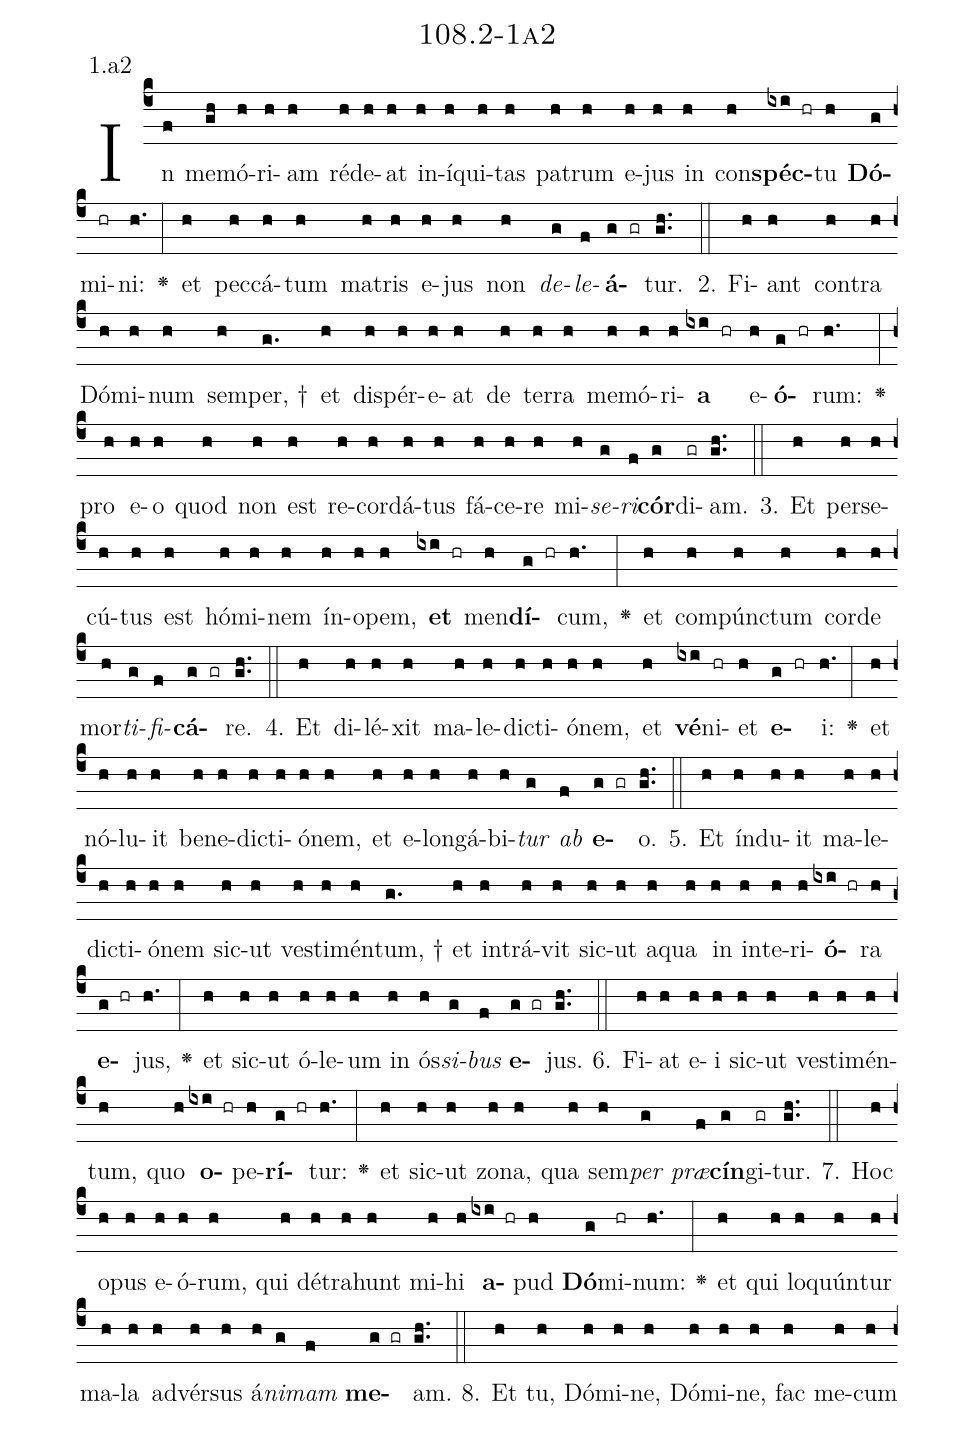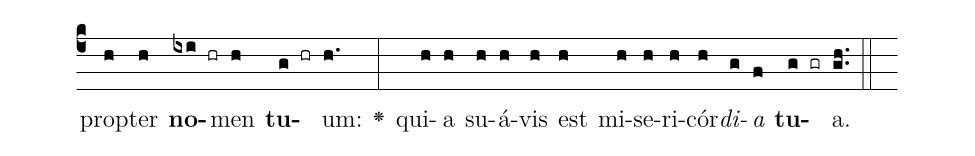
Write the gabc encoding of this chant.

name: 108.2-1a2;
annotation: 1.a2;
%%
(c4)In(f) me(gh)mó(h)ri(h)am(h) réd(h)e(h)at(h) in(h)í(h)qui(h)tas(h) pa(h)trum(h) e(h)jus(h) in(h) con(h)<b>spéc</b>(ixi hr)tu(h) <b>Dó</b>(g)mi(hr)ni:(h.) <v>\greheightstar</v>(:) et(h) pec(h)cá(h)tum(h) ma(h)tris(h) e(h)jus(h) non(h) <i>de</i>(g)<i>le</i>(f)<b>á</b>(g gr)tur.(gh..) (::)
2. Fi(h)ant(h) con(h)tra(h) Dó(h)mi(h)num(h) sem(h)per, †(g.) et(h) dis(h)pér(h)e(h)at(h) de(h) ter(h)ra(h) me(h)mó(h)ri(h)<b>a</b>(ixi hr) e(h)<b>ó</b>(g hr)rum:(h.) <v>\greheightstar</v>(:) pro(h) e(h)o(h) quod(h) non(h) est(h) re(h)cor(h)dá(h)tus(h) fá(h)ce(h)re(h) mi(h)<i>se</i>(g)<i>ri</i>(f)<b>cór</b>(g)di(gr)am.(gh..) (::)
3. Et(h) per(h)se(h)cú(h)tus(h) est(h) hó(h)mi(h)nem(h) ín(h)o(h)pem,(h) <b>et</b>(ixi hr) men(h)<b>dí</b>(g hr)cum,(h.) <v>\greheightstar</v>(:) et(h) com(h)púnc(h)tum(h) cor(h)de(h) mor(h)<i>ti</i>(g)<i>fi</i>(f)<b>cá</b>(g gr)re.(gh..) (::)
4. Et(h) di(h)lé(h)xit(h) ma(h)le(h)dic(h)ti(h)ó(h)nem,(h) et(h) <b>vé</b>(ixi)ni(hr)et(h) <b>e</b>(g hr)i:(h.) <v>\greheightstar</v>(:) et(h) nó(h)lu(h)it(h) be(h)ne(h)dic(h)ti(h)ó(h)nem,(h) et(h) e(h)lon(h)gá(h)bi(h)<i>tur</i>(g) <i>ab</i>(f) <b>e</b>(g gr)o.(gh..) (::)
5. Et(h) índ(h)u(h)it(h) ma(h)le(h)dic(h)ti(h)ó(h)nem(h) sic(h)ut(h) ves(h)ti(h)mén(h)tum, †(g.) et(h) in(h)trá(h)vit(h) sic(h)ut(h) a(h)qua(h) in(h) in(h)te(h)ri(h)<b>ó</b>(ixi hr)ra(h) <b>e</b>(g hr)jus,(h.) <v>\greheightstar</v>(:) et(h) sic(h)ut(h) ó(h)le(h)um(h) in(h) ós(h)<i>si</i>(g)<i>bus</i>(f) <b>e</b>(g gr)jus.(gh..) (::)
6. Fi(h)at(h) e(h)i(h) sic(h)ut(h) ves(h)ti(h)mén(h)tum,(h) quo(h) <b>o</b>(ixi hr)pe(h)<b>rí</b>(g hr)tur:(h.) <v>\greheightstar</v>(:) et(h) sic(h)ut(h) zo(h)na,(h) qua(h) sem(h)<i>per</i>(g) <i>præ</i>(f)<b>cín</b>(g)gi(gr)tur.(gh..) (::)
7. Hoc(h) o(h)pus(h) e(h)ó(h)rum,(h) qui(h) dé(h)tra(h)hunt(h) mi(h)hi(h) <b>a</b>(ixi hr)pud(h) <b>Dó</b>(g)mi(hr)num:(h.) <v>\greheightstar</v>(:) et(h) qui(h) lo(h)quún(h)tur(h) ma(h)la(h) ad(h)vér(h)sus(h) á(h)<i>ni</i>(g)<i>mam</i>(f) <b>me</b>(g gr)am.(gh..) (::)
8. Et(h) tu,(h) Dó(h)mi(h)ne,(h) Dó(h)mi(h)ne,(h) fac(h) me(h)cum(h) prop(h)ter(h) <b>no</b>(ixi hr)men(h) <b>tu</b>(g hr)um:(h.) <v>\greheightstar</v>(:) qui(h)a(h) su(h)á(h)vis(h) est(h) mi(h)se(h)ri(h)cór(h)<i>di</i>(g)<i>a</i>(f) <b>tu</b>(g gr)a.(gh..) (::)
